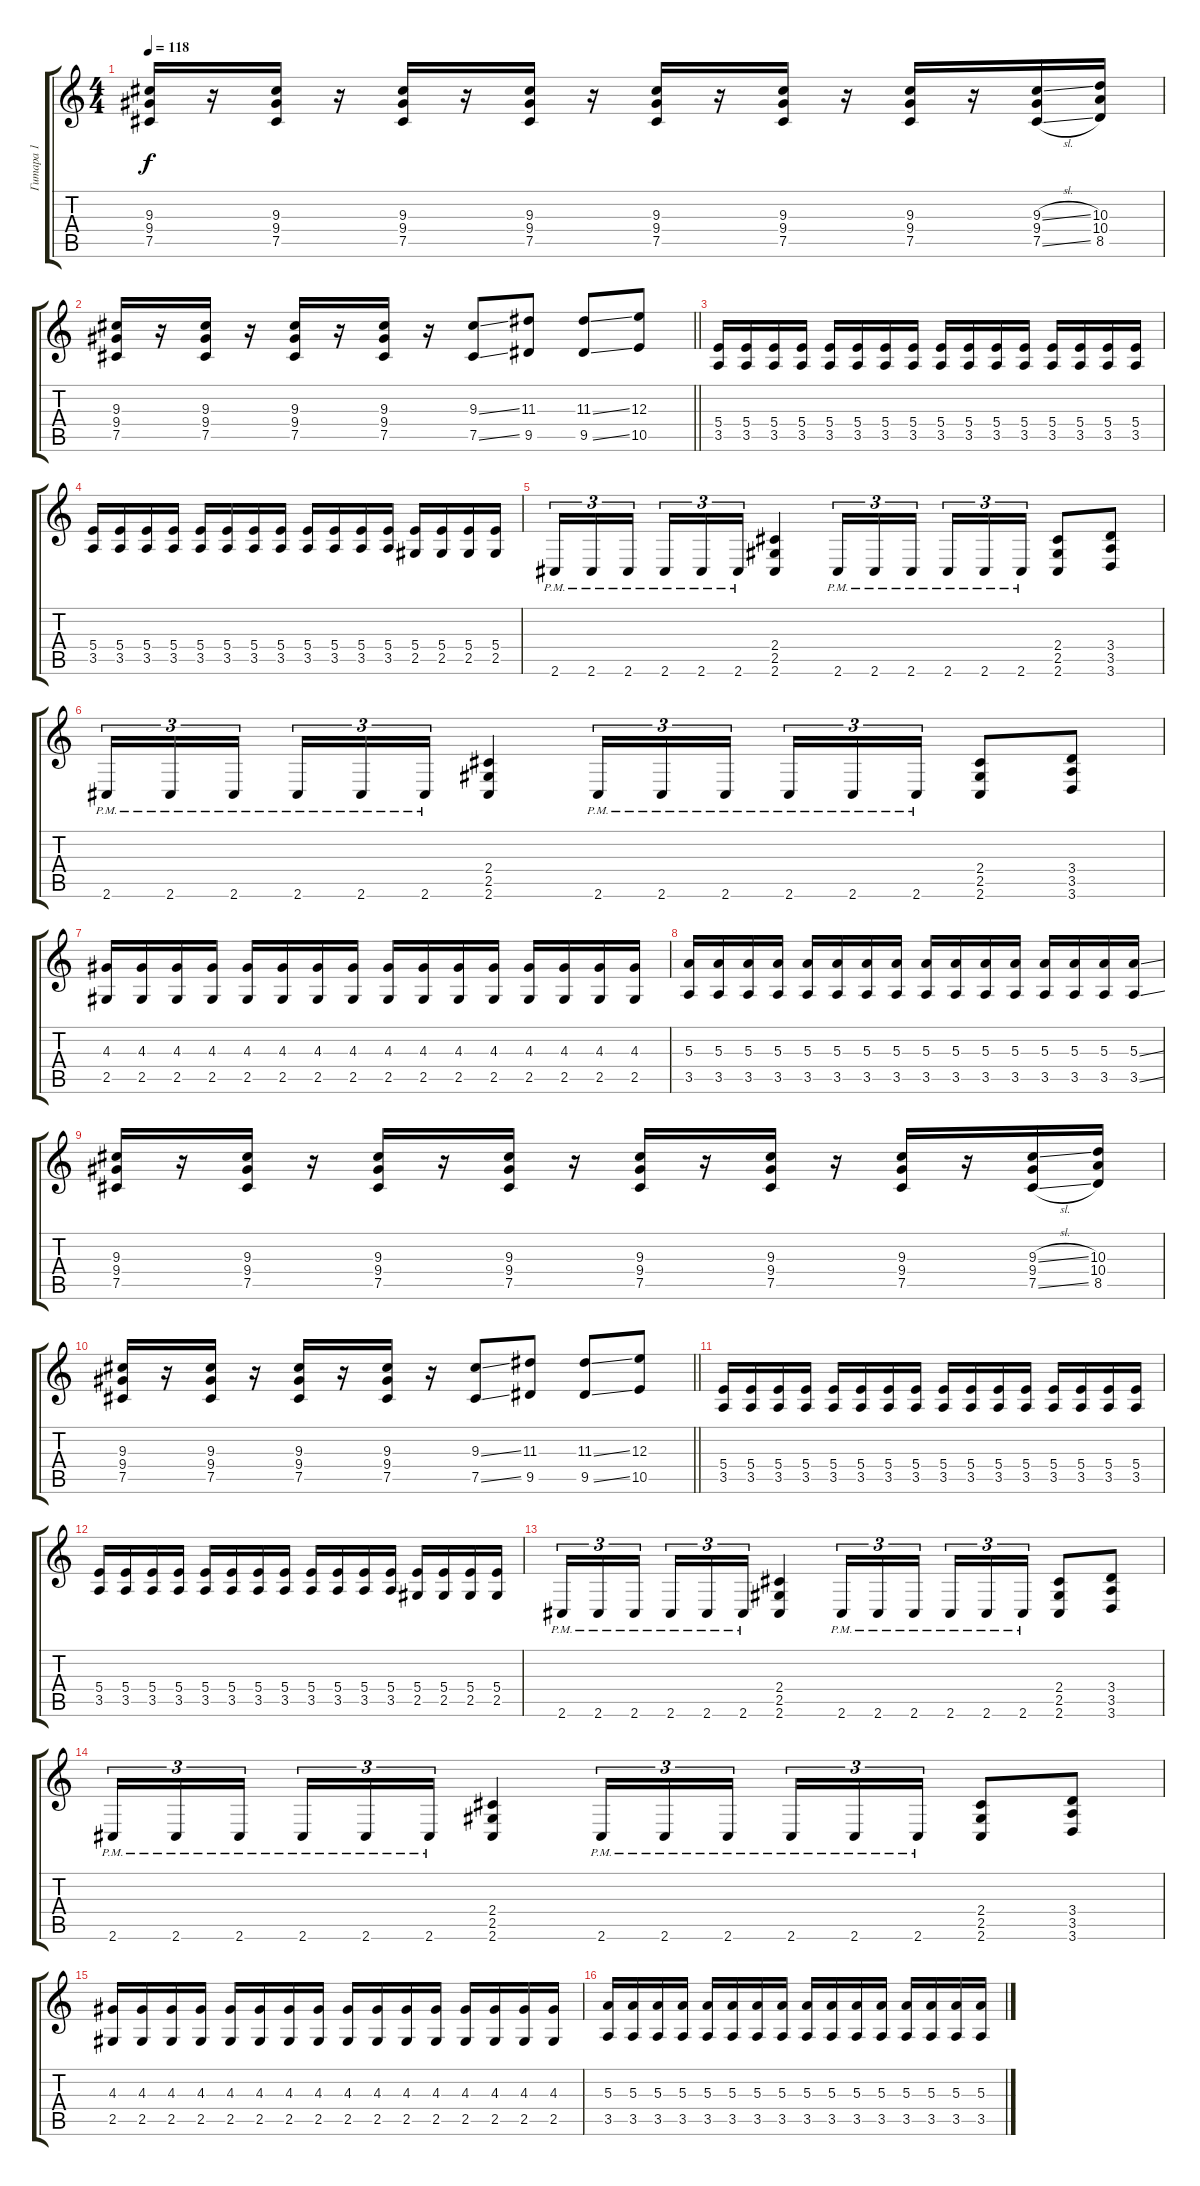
\track ("Гитара 1" "Гитара 1") {instrument electricguitarclean}
\staff {score tabs}
\tuning (Db4 Ab3 E3 B2 Gb2 B1) {hide}
\ts (4 4)
\tempo 118
\clef g2
\ks c
(9.3 9.4 7.5).16{dy f} r.16 (9.3 9.4 7.5).16 r.16 (9.3 9.4 7.5).16 r.16 (9.3 9.4 7.5).16 r.16 (9.3 9.4 7.5).16 r.16 (9.3 9.4 7.5).16 r.16 (9.3 9.4 7.5).16 r.16 (9.3{sl} 9.4 7.5{sl}).16 (10.3 10.4 8.5).16 |
\barLineRight lightlight
(9.3 9.4 7.5).16 r.16 (9.3 9.4 7.5).16 r.16 (9.3 9.4 7.5).16 r.16 (9.3 9.4 7.5).16 r.16 (9.3{ss} 7.5{ss}).8 (11.3 9.5).8 (11.3{ss} 9.5{ss}).8 (12.3 10.5).8 |
(5.4 3.5).16 (5.4 3.5).16 (5.4 3.5).16 (5.4 3.5).16 (5.4 3.5).16 (5.4 3.5).16 (5.4 3.5).16 (5.4 3.5).16 (5.4 3.5).16 (5.4 3.5).16 (5.4 3.5).16 (5.4 3.5).16 (5.4 3.5).16 (5.4 3.5).16 (5.4 3.5).16 (5.4 3.5).16 |
(5.4 3.5).16 (5.4 3.5).16 (5.4 3.5).16 (5.4 3.5).16 (5.4 3.5).16 (5.4 3.5).16 (5.4 3.5).16 (5.4 3.5).16 (5.4 3.5).16 (5.4 3.5).16 (5.4 3.5).16 (5.4 3.5).16 (5.4 2.5).16 (5.4 2.5).16 (5.4 2.5).16 (5.4 2.5).16 |
2.6{pm}.16{tu (3 2)} 2.6{pm}.16{tu (3 2)} 2.6{pm}.16{tu (3 2)} 2.6{pm}.16{tu (3 2)} 2.6{pm}.16{tu (3 2)} 2.6{pm}.16{tu (3 2)} (2.4 2.5 2.6).4 2.6{pm}.16{tu (3 2)} 2.6{pm}.16{tu (3 2)} 2.6{pm}.16{tu (3 2)} 2.6{pm}.16{tu (3 2)} 2.6{pm}.16{tu (3 2)} 2.6{pm}.16{tu (3 2)} (2.4 2.5 2.6).8 (3.4 3.5 3.6).8 |
2.6{pm}.16{tu (3 2)} 2.6{pm}.16{tu (3 2)} 2.6{pm}.16{tu (3 2)} 2.6{pm}.16{tu (3 2)} 2.6{pm}.16{tu (3 2)} 2.6{pm}.16{tu (3 2)} (2.4 2.5 2.6).4 2.6{pm}.16{tu (3 2)} 2.6{pm}.16{tu (3 2)} 2.6{pm}.16{tu (3 2)} 2.6{pm}.16{tu (3 2)} 2.6{pm}.16{tu (3 2)} 2.6{pm}.16{tu (3 2)} (2.4 2.5 2.6).8 (3.4 3.5 3.6).8 |
(4.3 2.5).16 (4.3 2.5).16 (4.3 2.5).16 (4.3 2.5).16 (4.3 2.5).16 (4.3 2.5).16 (4.3 2.5).16 (4.3 2.5).16 (4.3 2.5).16 (4.3 2.5).16 (4.3 2.5).16 (4.3 2.5).16 (4.3 2.5).16 (4.3 2.5).16 (4.3 2.5).16 (4.3 2.5).16 |
(5.3 3.5).16 (5.3 3.5).16 (5.3 3.5).16 (5.3 3.5).16 (5.3 3.5).16 (5.3 3.5).16 (5.3 3.5).16 (5.3 3.5).16 (5.3 3.5).16 (5.3 3.5).16 (5.3 3.5).16 (5.3 3.5).16 (5.3 3.5).16 (5.3 3.5).16 (5.3 3.5).16 (5.3{ss} 3.5{ss}).16 |
(9.3 9.4 7.5).16 r.16 (9.3 9.4 7.5).16 r.16 (9.3 9.4 7.5).16 r.16 (9.3 9.4 7.5).16 r.16 (9.3 9.4 7.5).16 r.16 (9.3 9.4 7.5).16 r.16 (9.3 9.4 7.5).16 r.16 (9.3{sl} 9.4 7.5{sl}).16 (10.3 10.4 8.5).16 |
\barLineRight lightlight
(9.3 9.4 7.5).16 r.16 (9.3 9.4 7.5).16 r.16 (9.3 9.4 7.5).16 r.16 (9.3 9.4 7.5).16 r.16 (9.3{ss} 7.5{ss}).8 (11.3 9.5).8 (11.3{ss} 9.5{ss}).8 (12.3 10.5).8 |
(5.4 3.5).16 (5.4 3.5).16 (5.4 3.5).16 (5.4 3.5).16 (5.4 3.5).16 (5.4 3.5).16 (5.4 3.5).16 (5.4 3.5).16 (5.4 3.5).16 (5.4 3.5).16 (5.4 3.5).16 (5.4 3.5).16 (5.4 3.5).16 (5.4 3.5).16 (5.4 3.5).16 (5.4 3.5).16 |
(5.4 3.5).16 (5.4 3.5).16 (5.4 3.5).16 (5.4 3.5).16 (5.4 3.5).16 (5.4 3.5).16 (5.4 3.5).16 (5.4 3.5).16 (5.4 3.5).16 (5.4 3.5).16 (5.4 3.5).16 (5.4 3.5).16 (5.4 2.5).16 (5.4 2.5).16 (5.4 2.5).16 (5.4 2.5).16 |
2.6{pm}.16{tu (3 2)} 2.6{pm}.16{tu (3 2)} 2.6{pm}.16{tu (3 2)} 2.6{pm}.16{tu (3 2)} 2.6{pm}.16{tu (3 2)} 2.6{pm}.16{tu (3 2)} (2.4 2.5 2.6).4 2.6{pm}.16{tu (3 2)} 2.6{pm}.16{tu (3 2)} 2.6{pm}.16{tu (3 2)} 2.6{pm}.16{tu (3 2)} 2.6{pm}.16{tu (3 2)} 2.6{pm}.16{tu (3 2)} (2.4 2.5 2.6).8 (3.4 3.5 3.6).8 |
2.6{pm}.16{tu (3 2)} 2.6{pm}.16{tu (3 2)} 2.6{pm}.16{tu (3 2)} 2.6{pm}.16{tu (3 2)} 2.6{pm}.16{tu (3 2)} 2.6{pm}.16{tu (3 2)} (2.4 2.5 2.6).4 2.6{pm}.16{tu (3 2)} 2.6{pm}.16{tu (3 2)} 2.6{pm}.16{tu (3 2)} 2.6{pm}.16{tu (3 2)} 2.6{pm}.16{tu (3 2)} 2.6{pm}.16{tu (3 2)} (2.4 2.5 2.6).8 (3.4 3.5 3.6).8 |
(4.3 2.5).16 (4.3 2.5).16 (4.3 2.5).16 (4.3 2.5).16 (4.3 2.5).16 (4.3 2.5).16 (4.3 2.5).16 (4.3 2.5).16 (4.3 2.5).16 (4.3 2.5).16 (4.3 2.5).16 (4.3 2.5).16 (4.3 2.5).16 (4.3 2.5).16 (4.3 2.5).16 (4.3 2.5).16 |
(5.3 3.5).16 (5.3 3.5).16 (5.3 3.5).16 (5.3 3.5).16 (5.3 3.5).16 (5.3 3.5).16 (5.3 3.5).16 (5.3 3.5).16 (5.3 3.5).16 (5.3 3.5).16 (5.3 3.5).16 (5.3 3.5).16 (5.3 3.5).16 (5.3 3.5).16 (5.3 3.5).16 (5.3{ss} 3.5{ss}).16
